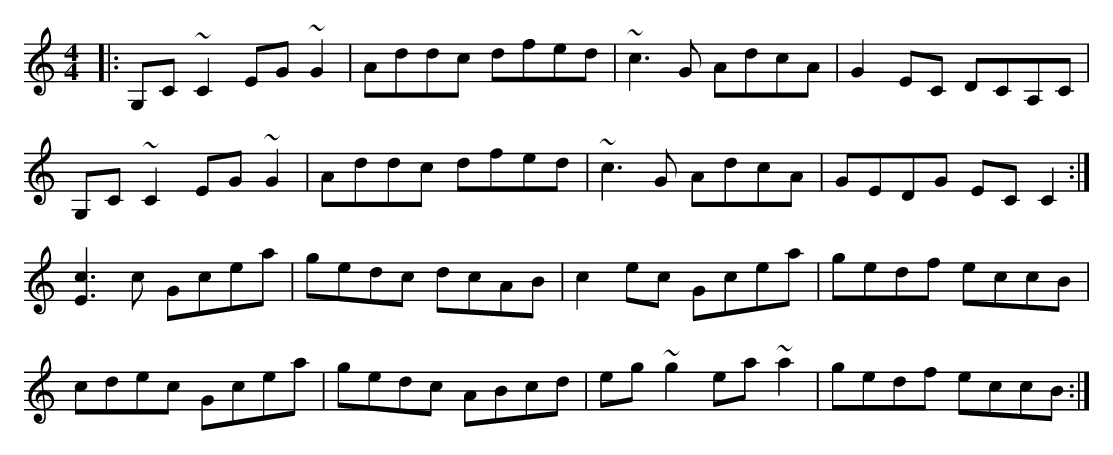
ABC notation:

X:1
M:4/4
K:C
|:G,C~C2 EG~G2|Addc dfed|~c3G AdcA|G2EC DCA,C|
G,C~C2 EG~G2|Addc dfed|~c3G AdcA|GEDG ECC2:|
[E3c3]c Gcea|gedc dcAB|c2ec Gcea|gedf eccB|
cdec Gcea|gedc ABcd|eg~g2 ea~a2|gedf eccB:|
